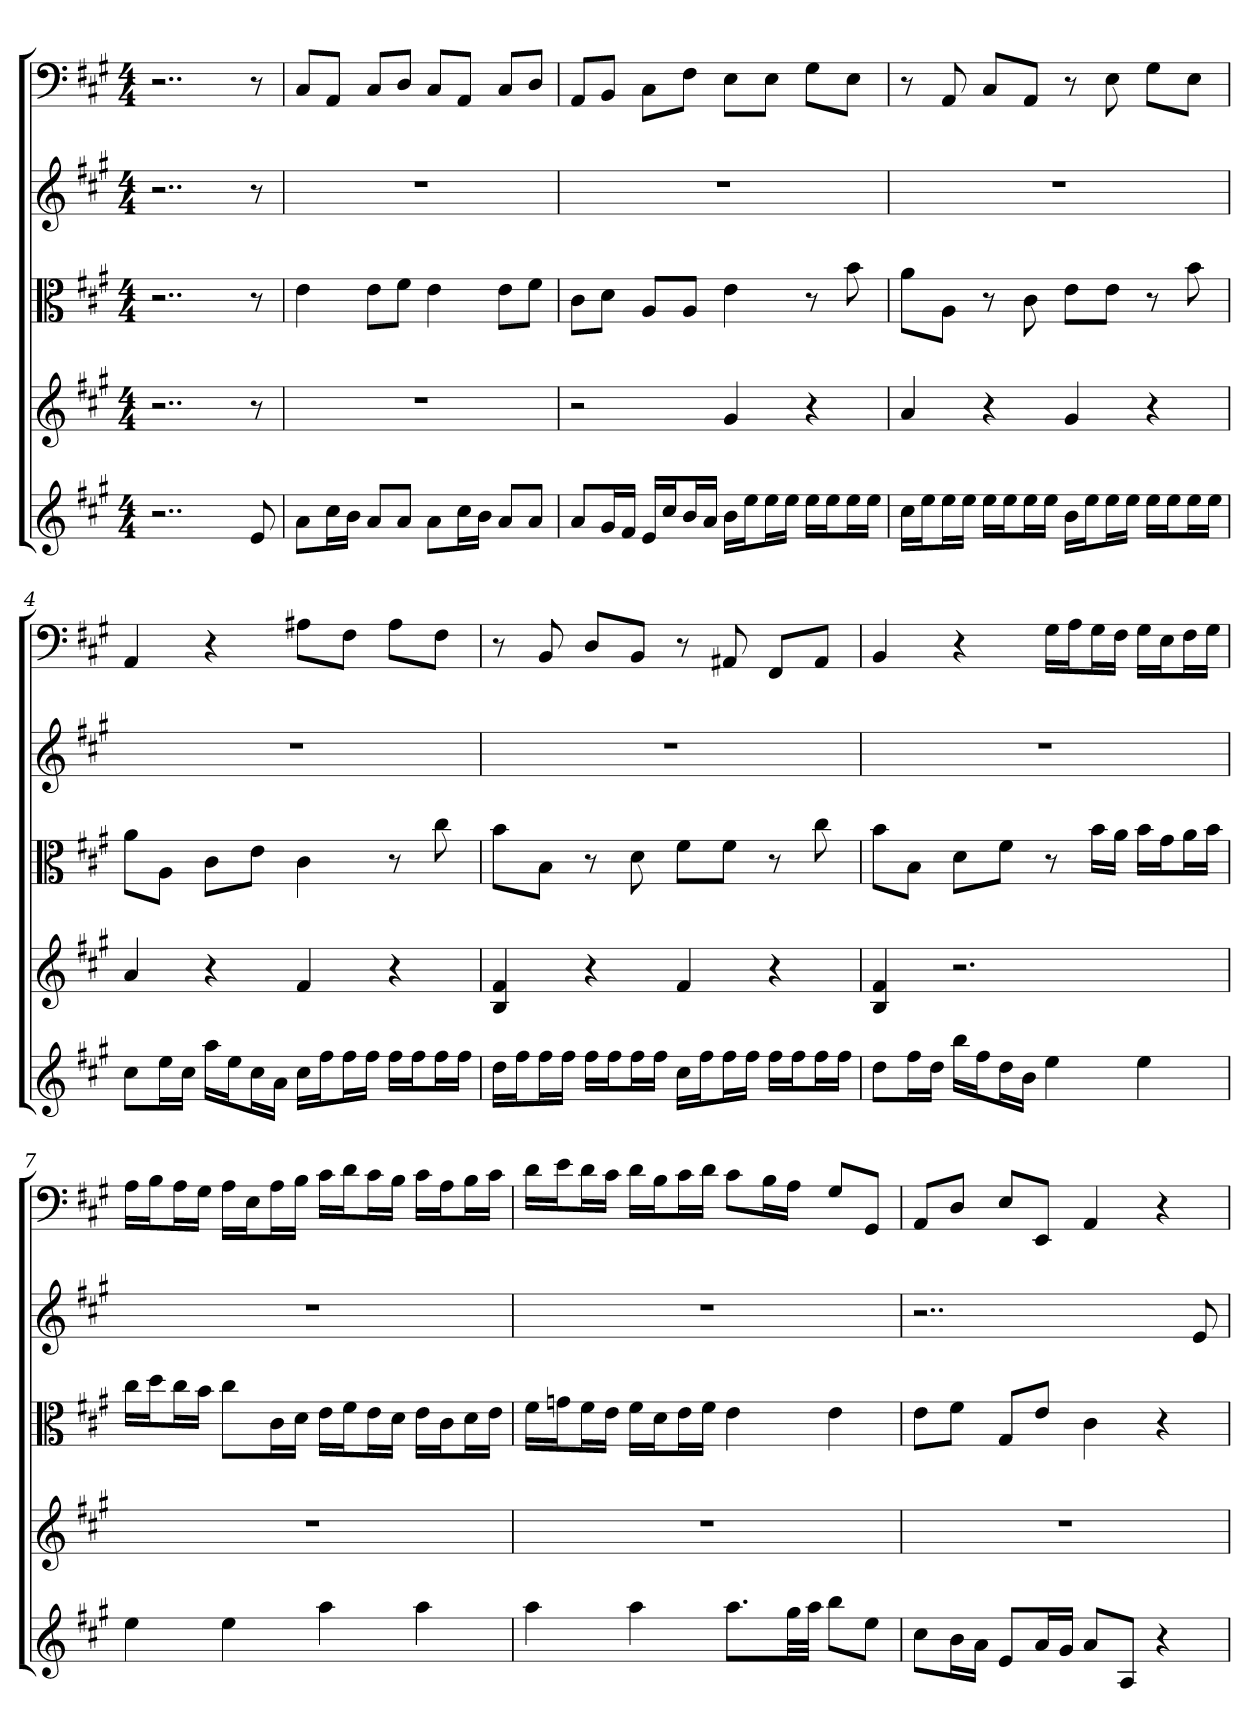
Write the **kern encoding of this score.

**kern	**kern	**kern	**kern	**kern
*part5	*part4	*part3	*part2	*part1
*staff5	*staff4	*staff3	*staff2	*staff1
*	*	*clefC3	*	*clefF4
*k[f#c#g#]	*k[f#c#g#]	*k[f#c#g#]	*k[f#c#g#]	*k[f#c#g#]
*A:	*A:	*A:	*A:	*A:
*M4/4	*M4/4	*M4/4	*M4/4	*M4/4
=	=	=	=	=
2..r	2..r	2..r	2..r	2..r
8e	8r	8r	8r	8r
=1	=1	=1	=1	=1
8aL	1r	4e	1r	8C#/L
16cc#L	.	.	.	8AA/J
16bJJ	.	.	.	.
8aL	.	8e\L	.	8C#/L
8aJ	.	8f#\J	.	8D/J
8aL	.	4e	.	8C#/L
16cc#L	.	.	.	8AA/J
16bJJ	.	.	.	.
8aL	.	8e\L	.	8C#/L
8aJ	.	8f#\J	.	8D/J
=2	=2	=2	=2	=2
8aL	2r	8c#\L	1r	8AA/L
16g#L	.	8d\J	.	8BB/J
16f#JJ	.	.	.	.
16eLL	.	8A/L	.	8C#\L
16cc#J	.	.	.	.
16bL	.	8A/J	.	8F#\J
16aJJ	.	.	.	.
16bLL	4g#	4e	.	8E\L
16eeJ	.	.	.	.
16eeL	.	.	.	8E\J
16eeJJ	.	.	.	.
16eeLL	4r	8r	.	8G#\L
16eeJ	.	.	.	.
16eeL	.	8b	.	8E\J
16eeJJ	.	.	.	.
=3	=3	=3	=3	=3
16cc#LL	4a	8a\L	1r	8r
16eeJ	.	.	.	.
16eeL	.	8A\J	.	8AA
16eeJJ	.	.	.	.
16eeLL	4r	8r	.	8C#/L
16eeJ	.	.	.	.
16eeL	.	8c#	.	8AA/J
16eeJJ	.	.	.	.
16bLL	4g#	8e\L	.	8r
16eeJ	.	.	.	.
16eeL	.	8e\J	.	8E
16eeJJ	.	.	.	.
16eeLL	4r	8r	.	8G#\L
16eeJ	.	.	.	.
16eeL	.	8b	.	8E\J
16eeJJ	.	.	.	.
=4	=4	=4	=4	=4
8cc#L	4a	8a\L	1r	4AA
16eeL	.	8A\J	.	.
16cc#JJ	.	.	.	.
16aaLL	4r	8c#\L	.	4r
16eeJ	.	.	.	.
16cc#L	.	8e\J	.	.
16aJJ	.	.	.	.
16cc#LL	4f#	4c#	.	8A#X\L
16ff#J	.	.	.	.
16ff#L	.	.	.	8F#\J
16ff#JJ	.	.	.	.
16ff#LL	4r	8r	.	8A#\L
16ff#J	.	.	.	.
16ff#L	.	8cc#	.	8F#\J
16ff#JJ	.	.	.	.
=5	=5	=5	=5	=5
16ddLL	4B 4f#	8b\L	1r	8r
16ff#J	.	.	.	.
16ff#L	.	8B\J	.	8BB
16ff#JJ	.	.	.	.
16ff#LL	4r	8r	.	8D/L
16ff#J	.	.	.	.
16ff#L	.	8d	.	8BB/J
16ff#JJ	.	.	.	.
16cc#LL	4f#	8f#\L	.	8r
16ff#J	.	.	.	.
16ff#L	.	8f#\J	.	8AA#X
16ff#JJ	.	.	.	.
16ff#LL	4r	8r	.	8FF#/L
16ff#J	.	.	.	.
16ff#L	.	8cc#	.	8AA#/J
16ff#JJ	.	.	.	.
=6	=6	=6	=6	=6
8ddL	4B 4f#	8b\L	1r	4BB
16ff#L	.	8B\J	.	.
16ddJJ	.	.	.	.
16bbLL	2.r	8d\L	.	4r
16ff#J	.	.	.	.
16ddL	.	8f#\J	.	.
16bJJ	.	.	.	.
4ee	.	8r	.	16G#\LL
.	.	.	.	16A\J
.	.	16b\LL	.	16G#\L
.	.	16a\JJ	.	16F#\JJ
4ee	.	16b\LL	.	16G#\LL
.	.	16g#\J	.	16E\J
.	.	16a\L	.	16F#\L
.	.	16b\JJ	.	16G#\JJ
=7	=7	=7	=7	=7
4ee	1r	16cc#\LL	1r	16A\LL
.	.	16dd\J	.	16B\J
.	.	16cc#\L	.	16A\L
.	.	16b\JJ	.	16G#\JJ
4ee	.	8cc#\L	.	16A\LL
.	.	.	.	16E\J
.	.	16c#\L	.	16A\L
.	.	16d\JJ	.	16B\JJ
4aa	.	16e\LL	.	16c#\LL
.	.	16f#\J	.	16d\J
.	.	16e\L	.	16c#\L
.	.	16d\JJ	.	16B\JJ
4aa	.	16e\LL	.	16c#\LL
.	.	16c#\J	.	16A\J
.	.	16d\L	.	16B\L
.	.	16e\JJ	.	16c#\JJ
=8	=8	=8	=8	=8
4aa	1r	16f#\LL	1r	16d\LL
.	.	16gn\J	.	16e\J
.	.	16f#\L	.	16d\L
.	.	16e\JJ	.	16c#\JJ
4aa	.	16f#\LL	.	16d\LL
.	.	16d\J	.	16B\J
.	.	16e\L	.	16c#\L
.	.	16f#\JJ	.	16d\JJ
8.aaL	.	4e	.	8c#\L
.	.	.	.	16B\L
32gg#LL	.	.	.	16A\JJ
32aaJJJ	.	.	.	.
8bbL	.	4e	.	8G#/L
8eeJ	.	.	.	8GG#/J
=9	=9	=9	=9	=9
8cc#L	1r	8e\L	2..r	8AA/L
16bL	.	8f#\J	.	8D/J
16aJJ	.	.	.	.
8eL	.	8G#/L	.	8E/L
16aL	.	8e/J	.	8EE/J
16g#JJ	.	.	.	.
8aL	.	4c#	.	4AA
8AJ	.	.	.	.
4r	.	4r	.	4r
.	.	.	8e	.
=	=	=	=	=
*-	*-	*-	*-	*-
